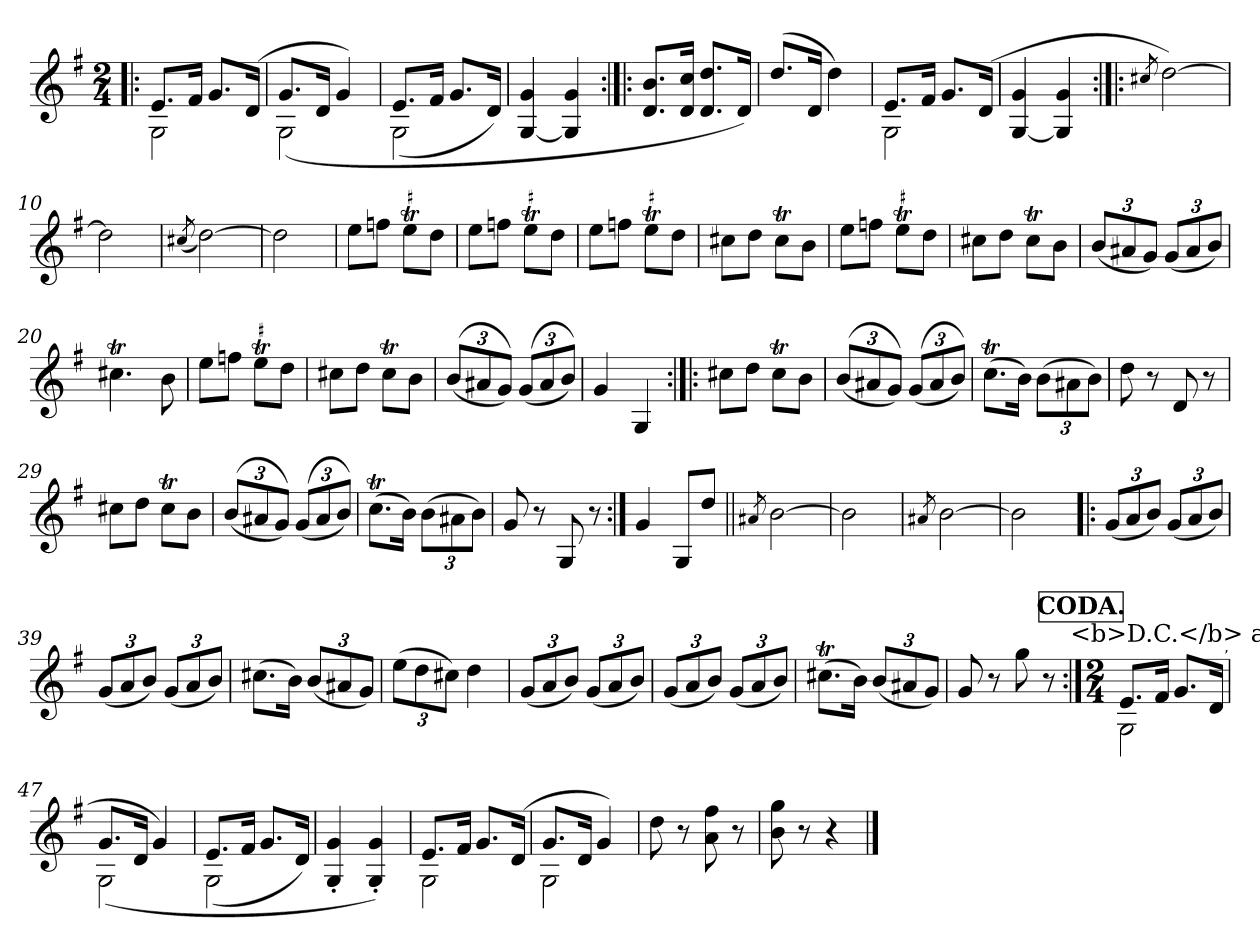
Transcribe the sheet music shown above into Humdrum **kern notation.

**kern
*part1
*staff1
*clefG2
*k[f#]
*G:
*M2/4
=1!|:
*^
!	!LO:N:head=open
8.e/L	(<2G
16f#/Jk	.
8.g/L	.
(16d/Jk	.
=2	=2
!	!LO:N:head=open
8.g/L	(<2G
16d/Jk	.
4g/)	.
=3	=3
!	!LO:N:head=open
8.e/L	(<2G
16f#/Jk	.
8.g/L	.
16d/Jk)	.
*v	*v
=4
[4G/ 4g/
4G/] 4g/
!!LO:LB:g=z
=5:|!|:
8.d/ 8.b/L
16d/ 16cc/Jk
8.d/ 8.dd/L
16d/Jk)
=6
(>8.dd/L
16d/Jk
4dd\)
=7
*^
!	!LO:N:head=open
8.e/L	(<2G
16f#/Jk	.
8.g/L	.
(16d/Jk	.
*v	*v
=8
[4G/ 4g/
4G/] 4g/
=9:|!|:
8qcc#X/
[2dd\)
=10
2dd\]
=11
(<8qcc#X/
[2dd\)
!!LO:LB:g=z
=12
2dd\]
=13
8ee\L
8ffn\J
8eeT\L
8dd\J
=14
8ee\L
8ffn\J
8eeT\L
8dd\J
=15
8ee\L
8ffn\J
8eeT\L
8dd\J
=16
8cc#X\L
8dd\J
8cc#t\L
8b\J
!!LO:LB:g=z
=17
8ee\L
8ffn\J
8eeT\L
8dd\J
=18
8cc#X\L
8dd\J
8cc#t\L
8b\J
=19
*Xbrackettup
(<12b/L
12a#X/
12g/J)
(<12g/L
12a#/
12b/J)
=20
4.cc#Xt\
8b\
=21
8ee\L
8ffn\J
8eeT\L
8dd\J
!!LO:LB:g=z
=22
8cc#X\L
8dd\J
8cc#t\L
8b\J
=23
(<(<12b/L
12a#X/
12g/J))
(<(<12g/L
12a#/
12b/J))
=24
4g/
4G/
=25:|!|:
8cc#X\L
8dd\J
8cc#t\L
8b\J
=26
(<(<12b/L
12a#X/
12g/J))
(<(<12g/L
12a#/
12b/J))
!!LO:LB:g=z
=27
(>8.ccT\L
16b\Jk)
(>12b\L
12a#X\
12b\J)
=28
8dd\
8r
8d/
8r
=29
8cc#X\L
8dd\J
8cc#t\L
8b\J
=30
(<(<12b/L
12a#X/
12g/J))
(<(<12g/L
12a#/
12b/J))
!!LO:LB:g=z
=31
(>8.ccT\L
16b\Jk)
(>12b\L
12a#X\
12b\J)
=32
8g/
8r
8G/
8r
=33:|!
4g/
8G/L
8dd/J
=34||
8qa#X/
[2b\
=35
2b\]
=36
8qa#X/
[2b\
=37
2b\]
!!LO:LB:g=z
=38!|:
(<12g/L
12a/
12b/J)
(<12g/L
12a/
12b/J)
=39
(<12g/L
12a/
12b/J)
(<12g/L
12a/
12b/J)
=40
(>8.cc#X\L
16b\Jk)
(<12b/L
12a#X/
12g/J)
=41
(>12ee\L
12dd\
12cc#X\J)
4dd\
!!LO:LB:g=z
=42
(<12g/L
12a/
12b/J)
(<12g/L
12a/
12b/J)
=43
(<12g/L
12a/
12b/J)
(<12g/L
12a/
12b/J)
=44
(>8.cc#Xt\L
16b\Jk)
(<12b/L
12a#X/
12g/J)
=45
8g/
8r
8gg\
8r
!LO:TX:a:t=<b>D.C.</b> ad lib.
!!LO:LB:g=z
!!LO:REH:place=s1:a:B:fs=14:t=CODA.
=46:|!
*M2/4
*^
!	!LO:N:head=open
8.e/L	(<2G
16f#/Jk	.
8.g/L	.
(16d/Jk	.
=47	=47
!	!LO:N:head=open
8.g/L	(<2G
16d/Jk	.
4g/)	.
=48	=48
!	!LO:N:head=open
8.e/L	(<2G
16f#/Jk	.
8.g/L	.
16d/Jk)	.
*v	*v
=49
4G/' 4g/'
4G/' 4g/')
=50
*^
!	!LO:N:head=open
8.e/L	(<2G
16f#/Jk	.
8.g/L	.
(16d/Jk	.
=51	=51
!	!LO:N:head=open
8.g/L	2G
16d/Jk	.
4g/)	.
*v	*v
=52
8dd\
8r
8a\ 8ff#\
8r
=53
8b\ 8gg\
8r
4r
==
*-
